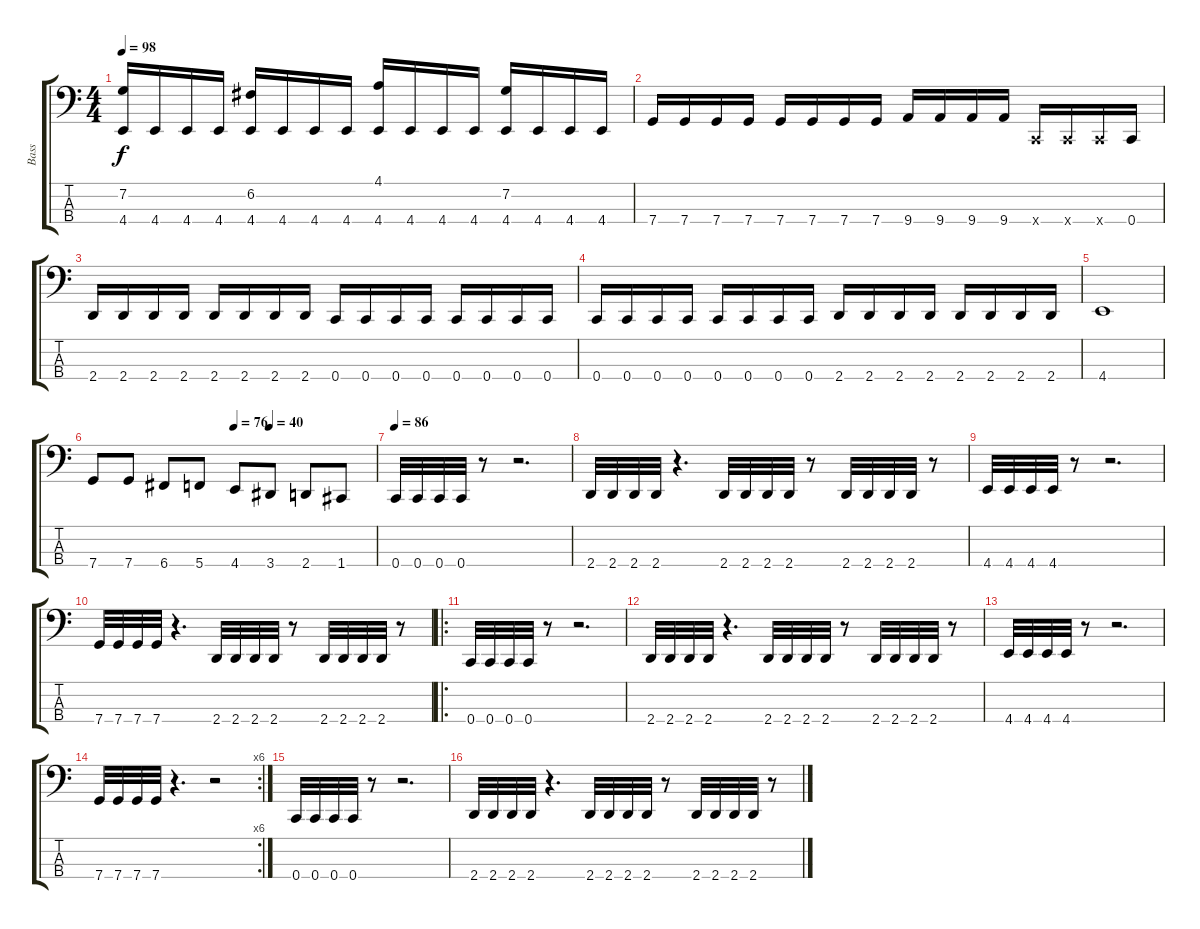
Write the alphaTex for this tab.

\track ("Bass" "Bass") {instrument electricbassfinger}
\staff {score tabs}
\tuning (F2 C2 G1 C1) {hide}
\ts (4 4)
\tempo 98
\clef f4
\ks c
(7.2 4.4).16{dy f} 4.4.16 4.4.16 4.4.16 (6.2 4.4).16 4.4.16 4.4.16 4.4.16 (4.1 4.4).16 4.4.16 4.4.16 4.4.16 (7.2 4.4).16 4.4.16 4.4.16 4.4.16 |
7.4.16 7.4.16 7.4.16 7.4.16 7.4.16 7.4.16 7.4.16 7.4.16 9.4.16 9.4.16 9.4.16 9.4.16 0.4{x}.16 0.4{x}.16 0.4{x}.16 0.4.16 |
2.4.16 2.4.16 2.4.16 2.4.16 2.4.16 2.4.16 2.4.16 2.4.16 0.4.16 0.4.16 0.4.16 0.4.16 0.4.16 0.4.16 0.4.16 0.4.16 |
0.4.16 0.4.16 0.4.16 0.4.16 0.4.16 0.4.16 0.4.16 0.4.16 2.4.16 2.4.16 2.4.16 2.4.16 2.4.16 2.4.16 2.4.16 2.4.16 |
4.4.1 |
\tempo (76 0.5)
\tempo (40 0.625)
7.4.8 7.4.8 6.4.8 5.4.8 4.4.8 3.4.8 2.4.8 1.4.8 |
\tempo 86
0.4.32 0.4.32 0.4.32 0.4.32 r.8 r.2{d} |
2.4.32 2.4.32 2.4.32 2.4.32 r.4{d} 2.4.32 2.4.32 2.4.32 2.4.32 r.8 2.4.32 2.4.32 2.4.32 2.4.32 r.8 |
4.4.32 4.4.32 4.4.32 4.4.32 r.8 r.2{d} |
7.4.32 7.4.32 7.4.32 7.4.32 r.4{d} 2.4.32 2.4.32 2.4.32 2.4.32 r.8 2.4.32 2.4.32 2.4.32 2.4.32 r.8 |
\ro
0.4.32 0.4.32 0.4.32 0.4.32 r.8 r.2{d} |
2.4.32 2.4.32 2.4.32 2.4.32 r.4{d} 2.4.32 2.4.32 2.4.32 2.4.32 r.8 2.4.32 2.4.32 2.4.32 2.4.32 r.8 |
4.4.32 4.4.32 4.4.32 4.4.32 r.8 r.2{d} |
\rc 6
7.4.32 7.4.32 7.4.32 7.4.32 r.4{d} r.2 |
0.4.32 0.4.32 0.4.32 0.4.32 r.8 r.2{d} |
2.4.32 2.4.32 2.4.32 2.4.32 r.4{d} 2.4.32 2.4.32 2.4.32 2.4.32 r.8 2.4.32 2.4.32 2.4.32 2.4.32 r.8
